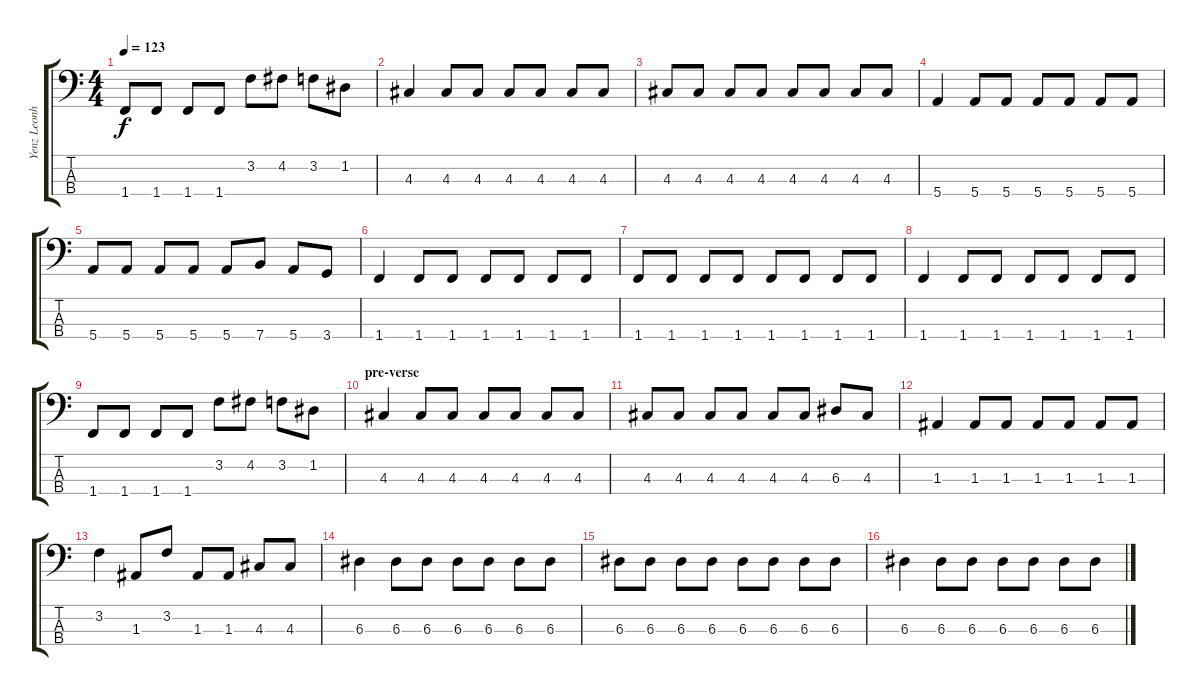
\track ("Yenz Leonhardt" "Yenz Leonh") {instrument electricbasspick}
\staff {score tabs}
\tuning (G2 D2 A1 E1) {hide}
\ts (4 4)
\tempo 123
\clef f4
\ks c
1.4.8{dy f} 1.4.8 1.4.8 1.4.8 3.2.8 4.2.8 3.2.8 1.2.8 |
4.3.4 4.3.8 4.3.8 4.3.8 4.3.8 4.3.8 4.3.8 |
4.3.8 4.3.8 4.3.8 4.3.8 4.3.8 4.3.8 4.3.8 4.3.8 |
5.4.4 5.4.8 5.4.8 5.4.8 5.4.8 5.4.8 5.4.8 |
5.4.8 5.4.8 5.4.8 5.4.8 5.4.8 7.4.8 5.4.8 3.4.8 |
1.4.4 1.4.8 1.4.8 1.4.8 1.4.8 1.4.8 1.4.8 |
1.4.8 1.4.8 1.4.8 1.4.8 1.4.8 1.4.8 1.4.8 1.4.8 |
1.4.4 1.4.8 1.4.8 1.4.8 1.4.8 1.4.8 1.4.8 |
1.4.8 1.4.8 1.4.8 1.4.8 3.2.8 4.2.8 3.2.8 1.2.8 |
\section ("" "pre-verse")
4.3.4 4.3.8 4.3.8 4.3.8 4.3.8 4.3.8 4.3.8 |
4.3.8 4.3.8 4.3.8 4.3.8 4.3.8 4.3.8 6.3.8 4.3.8 |
1.3.4 1.3.8 1.3.8 1.3.8 1.3.8 1.3.8 1.3.8 |
3.2.4 1.3.8 3.2.8 1.3.8 1.3.8 4.3.8 4.3.8 |
6.3.4 6.3.8 6.3.8 6.3.8 6.3.8 6.3.8 6.3.8 |
6.3.8 6.3.8 6.3.8 6.3.8 6.3.8 6.3.8 6.3.8 6.3.8 |
6.3.4 6.3.8 6.3.8 6.3.8 6.3.8 6.3.8 6.3.8
